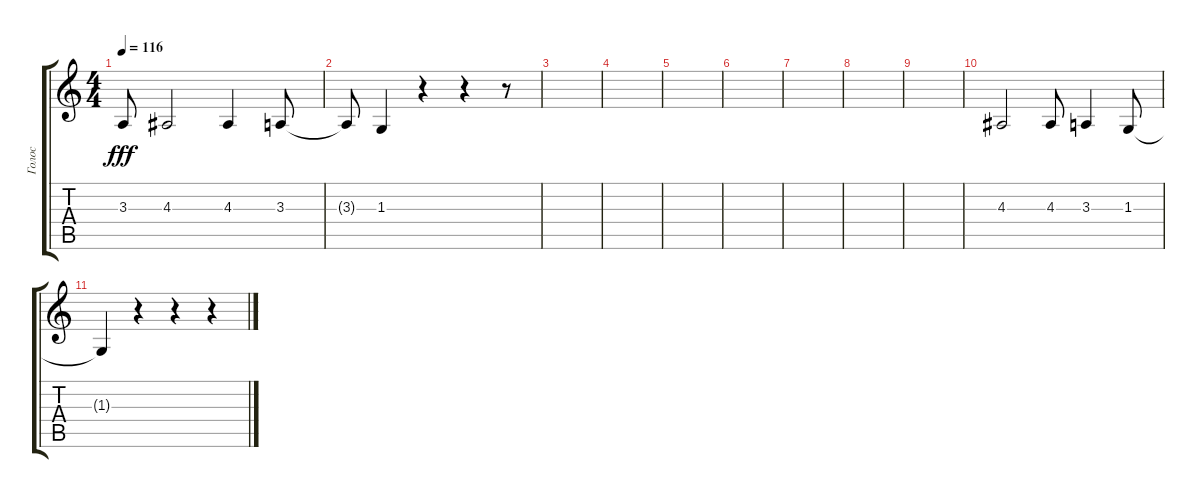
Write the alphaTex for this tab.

\track ("Голос" "Голос") {instrument cello}
\staff {score tabs}
\tuning (Eb4 Bb3 Gb3 Db3 Ab2 Eb2) {hide}
\ts (4 4)
\tempo 116
\clef g2
\ks c
3.3.8{dy fff} 4.3.2 4.3.4 3.3.8 |
3.3{t}.8 1.3.4 r.4 r.4 r.8 |
|
|
|
|
|
|
|
4.3.2 4.3.8 3.3.4 1.3.8 |
1.3{t}.4 r.4 r.4 r.4
